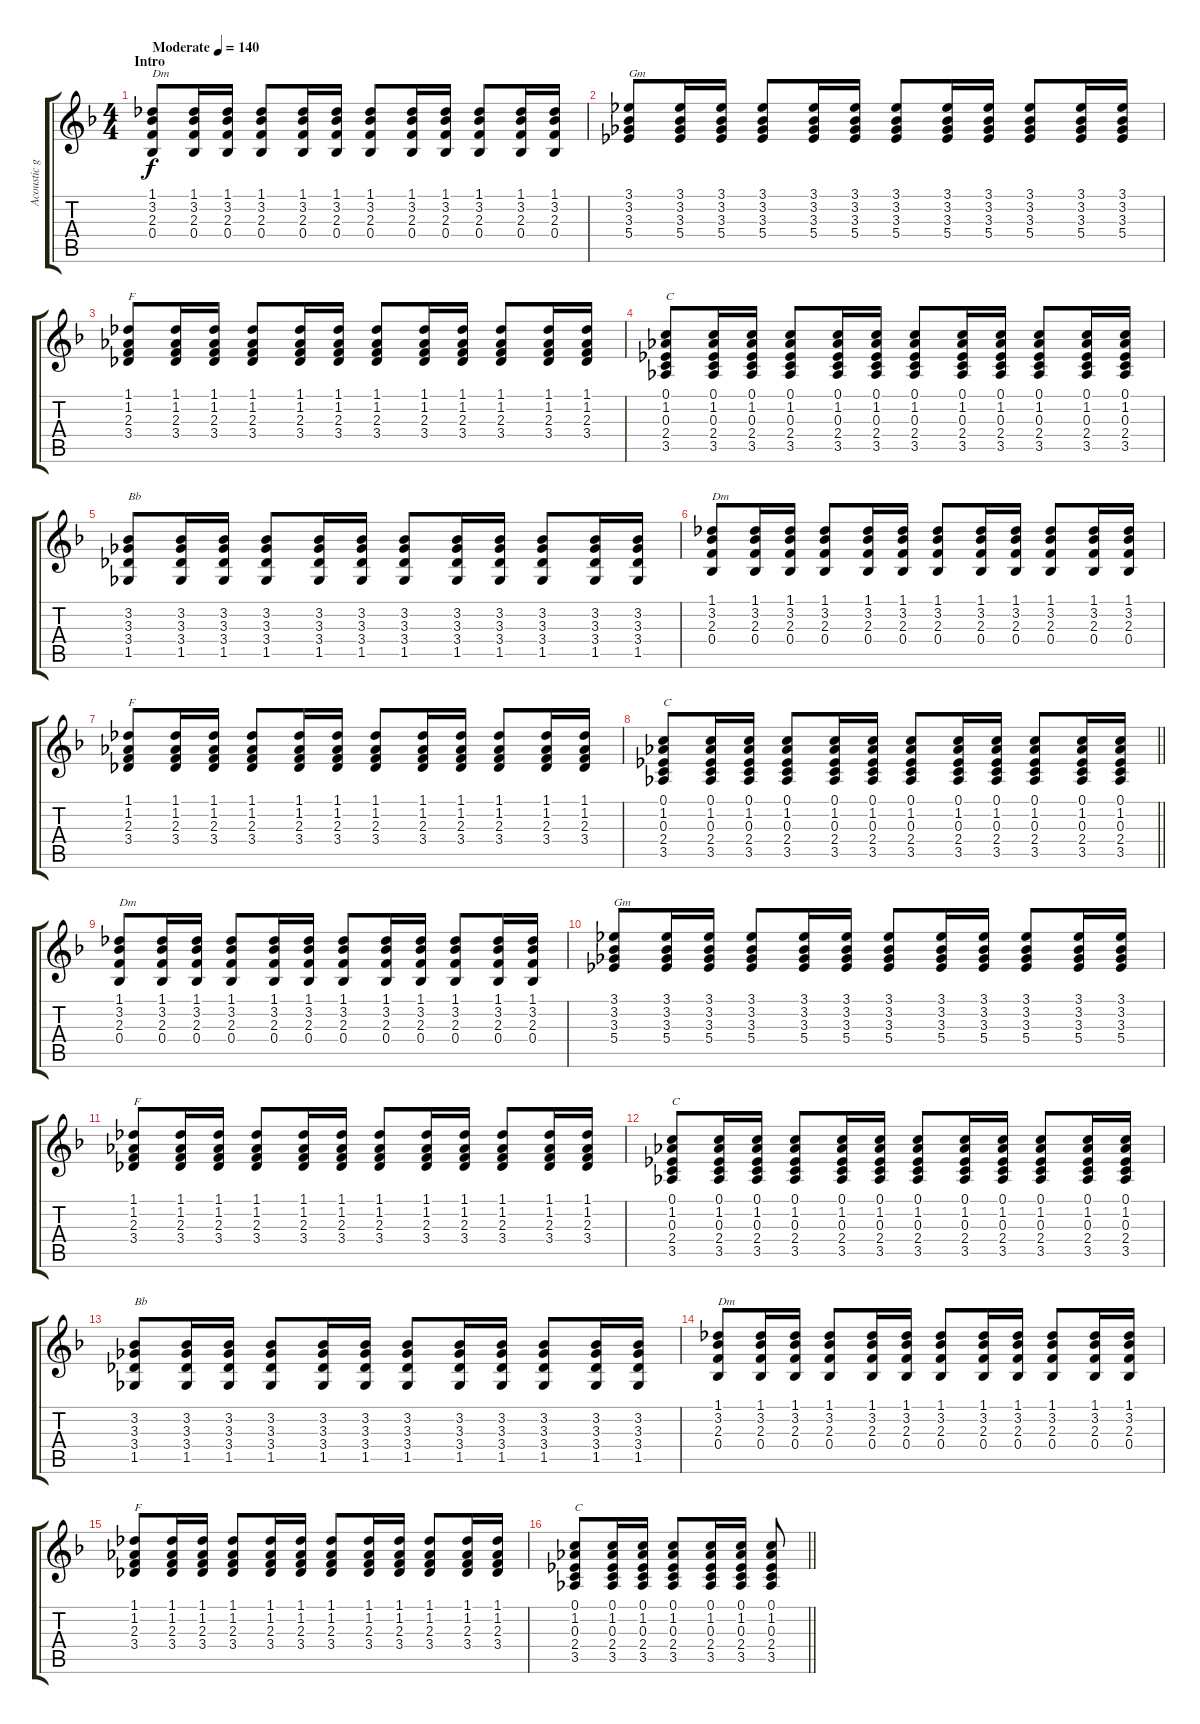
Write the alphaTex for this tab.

\track ("Acoustic guitar" "Acoustic g") {instrument acousticguitarsteel}
\staff {score tabs}
\tuning (C4 G3 Eb3 Bb2 F2 C2) {hide}
\ts (4 4)
\section ("" "Intro")
\tempo (140 "Moderate")
\clef g2
\ks dminor
(1.1 3.2 2.3 0.4).8{txt "Dm" dy f instrument acousticguitarsteel} (1.1 3.2 2.3 0.4).16 (1.1 3.2 2.3 0.4).16 (1.1 3.2 2.3 0.4).8 (1.1 3.2 2.3 0.4).16 (1.1 3.2 2.3 0.4).16 (1.1 3.2 2.3 0.4).8 (1.1 3.2 2.3 0.4).16 (1.1 3.2 2.3 0.4).16 (1.1 3.2 2.3 0.4).8 (1.1 3.2 2.3 0.4).16 (1.1 3.2 2.3 0.4).16 |
(3.1 3.2 3.3 5.4).8{txt "Gm"} (3.1 3.2 3.3 5.4).16 (3.1 3.2 3.3 5.4).16 (3.1 3.2 3.3 5.4).8 (3.1 3.2 3.3 5.4).16 (3.1 3.2 3.3 5.4).16 (3.1 3.2 3.3 5.4).8 (3.1 3.2 3.3 5.4).16 (3.1 3.2 3.3 5.4).16 (3.1 3.2 3.3 5.4).8 (3.1 3.2 3.3 5.4).16 (3.1 3.2 3.3 5.4).16 |
(1.1 1.2 2.3 3.4).8{txt "F"} (1.1 1.2 2.3 3.4).16 (1.1 1.2 2.3 3.4).16 (1.1 1.2 2.3 3.4).8 (1.1 1.2 2.3 3.4).16 (1.1 1.2 2.3 3.4).16 (1.1 1.2 2.3 3.4).8 (1.1 1.2 2.3 3.4).16 (1.1 1.2 2.3 3.4).16 (1.1 1.2 2.3 3.4).8 (1.1 1.2 2.3 3.4).16 (1.1 1.2 2.3 3.4).16 |
(0.1 1.2 0.3 2.4 3.5).8{txt "C"} (0.1 1.2 0.3 2.4 3.5).16 (0.1 1.2 0.3 2.4 3.5).16 (0.1 1.2 0.3 2.4 3.5).8 (0.1 1.2 0.3 2.4 3.5).16 (0.1 1.2 0.3 2.4 3.5).16 (0.1 1.2 0.3 2.4 3.5).8 (0.1 1.2 0.3 2.4 3.5).16 (0.1 1.2 0.3 2.4 3.5).16 (0.1 1.2 0.3 2.4 3.5).8 (0.1 1.2 0.3 2.4 3.5).16 (0.1 1.2 0.3 2.4 3.5).16 |
(3.2 3.3 3.4 1.5).8{txt "Bb"} (3.2 3.3 3.4 1.5).16 (3.2 3.3 3.4 1.5).16 (3.2 3.3 3.4 1.5).8 (3.2 3.3 3.4 1.5).16 (3.2 3.3 3.4 1.5).16 (3.2 3.3 3.4 1.5).8 (3.2 3.3 3.4 1.5).16 (3.2 3.3 3.4 1.5).16 (3.2 3.3 3.4 1.5).8 (3.2 3.3 3.4 1.5).16 (3.2 3.3 3.4 1.5).16 |
(1.1 3.2 2.3 0.4).8{txt "Dm"} (1.1 3.2 2.3 0.4).16 (1.1 3.2 2.3 0.4).16 (1.1 3.2 2.3 0.4).8 (1.1 3.2 2.3 0.4).16 (1.1 3.2 2.3 0.4).16 (1.1 3.2 2.3 0.4).8 (1.1 3.2 2.3 0.4).16 (1.1 3.2 2.3 0.4).16 (1.1 3.2 2.3 0.4).8 (1.1 3.2 2.3 0.4).16 (1.1 3.2 2.3 0.4).16 |
(1.1 1.2 2.3 3.4).8{txt "F"} (1.1 1.2 2.3 3.4).16 (1.1 1.2 2.3 3.4).16 (1.1 1.2 2.3 3.4).8 (1.1 1.2 2.3 3.4).16 (1.1 1.2 2.3 3.4).16 (1.1 1.2 2.3 3.4).8 (1.1 1.2 2.3 3.4).16 (1.1 1.2 2.3 3.4).16 (1.1 1.2 2.3 3.4).8 (1.1 1.2 2.3 3.4).16 (1.1 1.2 2.3 3.4).16 |
\barLineRight lightlight
(0.1 1.2 0.3 2.4 3.5).8{txt "C"} (0.1 1.2 0.3 2.4 3.5).16 (0.1 1.2 0.3 2.4 3.5).16 (0.1 1.2 0.3 2.4 3.5).8 (0.1 1.2 0.3 2.4 3.5).16 (0.1 1.2 0.3 2.4 3.5).16 (0.1 1.2 0.3 2.4 3.5).8 (0.1 1.2 0.3 2.4 3.5).16 (0.1 1.2 0.3 2.4 3.5).16 (0.1 1.2 0.3 2.4 3.5).8 (0.1 1.2 0.3 2.4 3.5).16 (0.1 1.2 0.3 2.4 3.5).16 |
(1.1 3.2 2.3 0.4).8{txt "Dm"} (1.1 3.2 2.3 0.4).16 (1.1 3.2 2.3 0.4).16 (1.1 3.2 2.3 0.4).8 (1.1 3.2 2.3 0.4).16 (1.1 3.2 2.3 0.4).16 (1.1 3.2 2.3 0.4).8 (1.1 3.2 2.3 0.4).16 (1.1 3.2 2.3 0.4).16 (1.1 3.2 2.3 0.4).8 (1.1 3.2 2.3 0.4).16 (1.1 3.2 2.3 0.4).16 |
(3.1 3.2 3.3 5.4).8{txt "Gm"} (3.1 3.2 3.3 5.4).16 (3.1 3.2 3.3 5.4).16 (3.1 3.2 3.3 5.4).8 (3.1 3.2 3.3 5.4).16 (3.1 3.2 3.3 5.4).16 (3.1 3.2 3.3 5.4).8 (3.1 3.2 3.3 5.4).16 (3.1 3.2 3.3 5.4).16 (3.1 3.2 3.3 5.4).8 (3.1 3.2 3.3 5.4).16 (3.1 3.2 3.3 5.4).16 |
(1.1 1.2 2.3 3.4).8{txt "F"} (1.1 1.2 2.3 3.4).16 (1.1 1.2 2.3 3.4).16 (1.1 1.2 2.3 3.4).8 (1.1 1.2 2.3 3.4).16 (1.1 1.2 2.3 3.4).16 (1.1 1.2 2.3 3.4).8 (1.1 1.2 2.3 3.4).16 (1.1 1.2 2.3 3.4).16 (1.1 1.2 2.3 3.4).8 (1.1 1.2 2.3 3.4).16 (1.1 1.2 2.3 3.4).16 |
(0.1 1.2 0.3 2.4 3.5).8{txt "C"} (0.1 1.2 0.3 2.4 3.5).16 (0.1 1.2 0.3 2.4 3.5).16 (0.1 1.2 0.3 2.4 3.5).8 (0.1 1.2 0.3 2.4 3.5).16 (0.1 1.2 0.3 2.4 3.5).16 (0.1 1.2 0.3 2.4 3.5).8 (0.1 1.2 0.3 2.4 3.5).16 (0.1 1.2 0.3 2.4 3.5).16 (0.1 1.2 0.3 2.4 3.5).8 (0.1 1.2 0.3 2.4 3.5).16 (0.1 1.2 0.3 2.4 3.5).16 |
(3.2 3.3 3.4 1.5).8{txt "Bb"} (3.2 3.3 3.4 1.5).16 (3.2 3.3 3.4 1.5).16 (3.2 3.3 3.4 1.5).8 (3.2 3.3 3.4 1.5).16 (3.2 3.3 3.4 1.5).16 (3.2 3.3 3.4 1.5).8 (3.2 3.3 3.4 1.5).16 (3.2 3.3 3.4 1.5).16 (3.2 3.3 3.4 1.5).8 (3.2 3.3 3.4 1.5).16 (3.2 3.3 3.4 1.5).16 |
(1.1 3.2 2.3 0.4).8{txt "Dm"} (1.1 3.2 2.3 0.4).16 (1.1 3.2 2.3 0.4).16 (1.1 3.2 2.3 0.4).8 (1.1 3.2 2.3 0.4).16 (1.1 3.2 2.3 0.4).16 (1.1 3.2 2.3 0.4).8 (1.1 3.2 2.3 0.4).16 (1.1 3.2 2.3 0.4).16 (1.1 3.2 2.3 0.4).8 (1.1 3.2 2.3 0.4).16 (1.1 3.2 2.3 0.4).16 |
(1.1 1.2 2.3 3.4).8{txt "F"} (1.1 1.2 2.3 3.4).16 (1.1 1.2 2.3 3.4).16 (1.1 1.2 2.3 3.4).8 (1.1 1.2 2.3 3.4).16 (1.1 1.2 2.3 3.4).16 (1.1 1.2 2.3 3.4).8 (1.1 1.2 2.3 3.4).16 (1.1 1.2 2.3 3.4).16 (1.1 1.2 2.3 3.4).8 (1.1 1.2 2.3 3.4).16 (1.1 1.2 2.3 3.4).16 |
\barLineRight lightlight
(0.1 1.2 0.3 2.4 3.5).8{txt "C"} (0.1 1.2 0.3 2.4 3.5).16 (0.1 1.2 0.3 2.4 3.5).16 (0.1 1.2 0.3 2.4 3.5).8 (0.1 1.2 0.3 2.4 3.5).16 (0.1 1.2 0.3 2.4 3.5).16 (0.1 1.2 0.3 2.4 3.5).8
